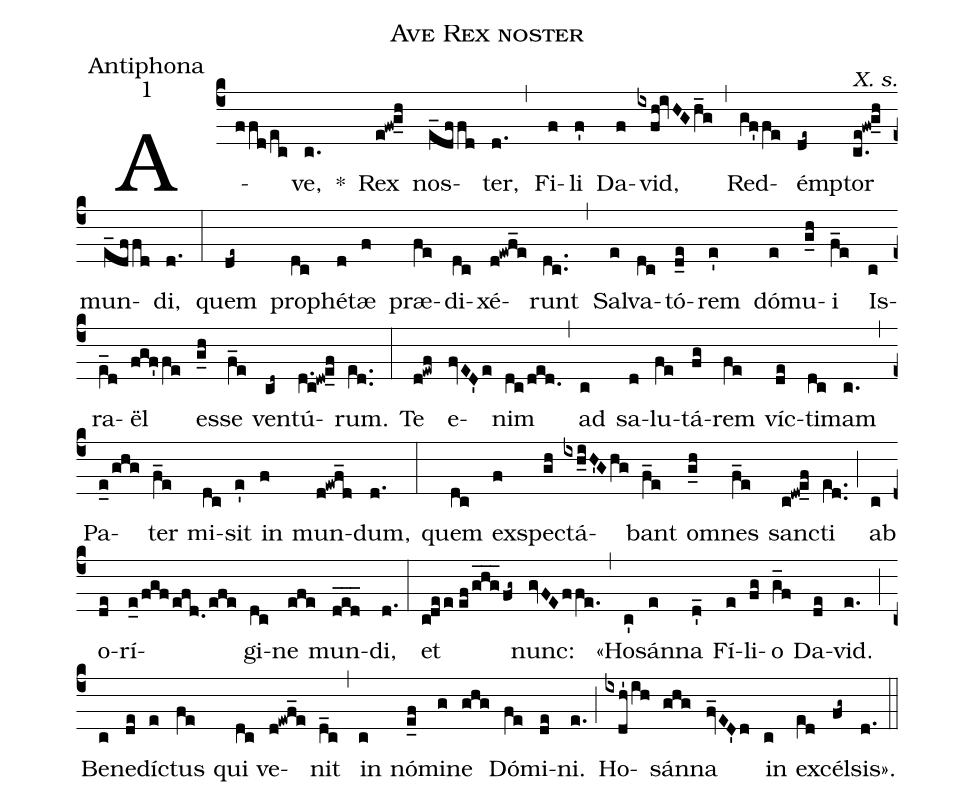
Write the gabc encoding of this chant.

name:Ave Rex noster;
office-part:Antiphona;
mode:1;
commentary:X. s.;
%%
(c4) A(ffd/ec)ve,(c.) *() Rex(e!fw!g_h) nos(e_dffd)ter,(d.) (,) Fi(f)li(f') Da(f)vid,(ixfh!ivHGh_g) (,) Red(gf'fe)émp(de~)tor(c.e!fw!g_h) mun(e_dffd)di,(d.) (:)
quem(de~) pro(dc)phé(d)tæ(f) præ(fe)di(dc)xé(d!ewf_e)runt(dc..) (,) Sal(e)va(dc)tó(d_e)rem(e') dó(e)mu(g_h)i(f_e) Is(c)ra(e_[ll:1]d)ël(fgf'fe) es(g_h)se(f_e) ven(cd~)tú(d.c!dw!e_f)rum.(e[ll:1]d..) (:)
Te(d!ewf) e(fvED'e)nim(dc/ded.) (,) ad(c) sa(d)lu(fe)tá(fg)rem(fe) víc(de)ti(dc)mam(c.) (,) Pa(e_0/ghg)ter(f_e) mi(dc)sit(e') in(f) mun(d!ewf_d)dum,(d.) (:)
quem(dc) ex(f)spec(gh)tá(ixh_iH'Ghg)bant(f_e) om(g_h)nes(f_e) sanc(c!dw!e_f)ti(e[ll:1]d..) (;) ab(c) o(de)rí(e_0/fgfefd./efe)gi(dc)ne(efe) mun(d_e_d_)di,(d.) (:)
et(cdee//ef/ghg___fg~) nunc:(gvFEffe.) (,) «Ho(c')sán(e)na(d'_) Fí(e)li(fg)o(g_f) Da(de)vid.(e.) (;) Be(c)ne(de)díc(e)tus(fe) qui(dc) ve(d!ewf_e)nit(d_c) (,) in(c) nó(e_f)mi(g)ne(ghg) Dó(fe)mi(de)ni.(e.) (;) Ho(ixdh'/ih)sán(ghg)na(fv_ED'd) in(c) ex(e[ll:1]d)cél(fg~)sis».(d.) (::)
